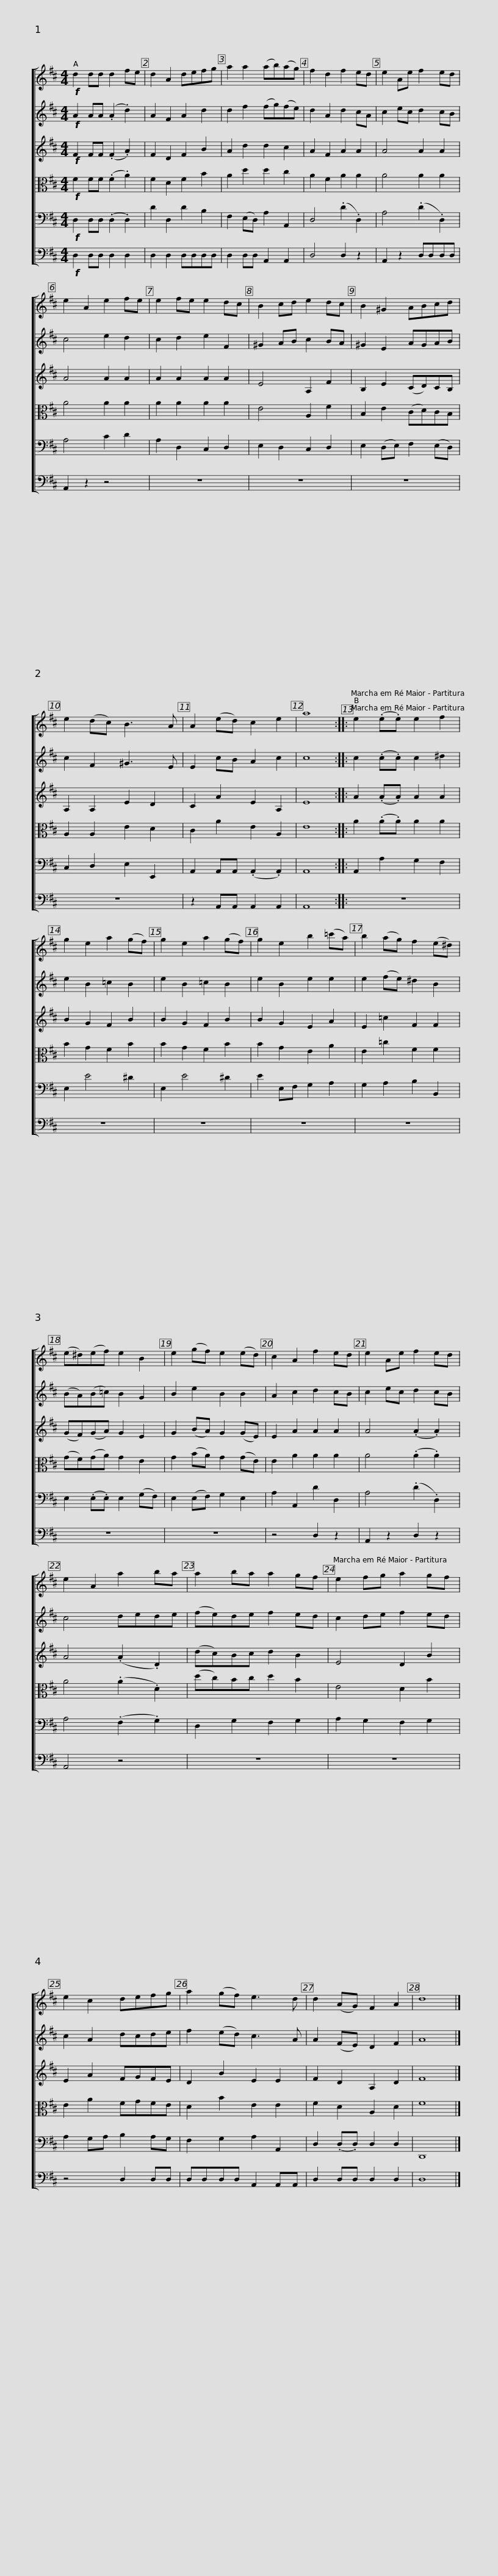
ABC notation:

X:1
%%score [ 1 2 3 4 5 6 ]
L:1/8
M:4/4
I:linebreak $
K:D
V:1 treble
V:2 treble
V:3 treble
V:4 alto
V:5 bass
V:6 bass
V:1
!f! d2 dd d2 fe | d2 A2 defg | a2 a2 (ab)(ag) | f2 d2 f2 ed | e2 Ae f2 ed | %5
 e2 A2 e2 fe |$ e2 fe e2 dc | B2 cd e2 dc | B2 ^G2 ABcd | e2 (dc) B3 A | %10
 A2 (ed) c2 e2 | a8 ::$ e2 (.e.e) e2 f2 | g2 e2 a2 (gf) | g2 e2 a2 (gf) | %15
 g2 e2 b2 (=c'a) | b2 (ag) f2 (e^d) | (e^d)(ef) e2 B2 |$ e2 (gf) e2 (ed) | c2 A2 f2 ed | %20
 e2 Ae f2 ed | e2 A2 a2 ba | a2 ba a2 gf |$ e2 fg a2 gf | e2 c2 defg | %25
 a2 (gf) e3 d | d2 (AG) F2 A2 | d8 |] %28
V:2
!f! A2 AA (.A2 .d2) | A2 F2 A2 d2 | d2 f2 (fg)(fe) | d2 A2 d2 cA | c2 ec d2 cB | %5
 c4 e2 d2 |$ c2 d2 e2 F2 | ^G2 AB c2 BA | ^G2 E2 AGAB | c2 F2 ^G3 E | %10
 E2 cB A2 c2 | c8 ::$ c2 (.c.c) c2 ^d2 | e2 B2 =c2 B2 | e2 B2 =c2 B2 | %15
 e2 B2 e2 e2 | e2 (fe) ^d2 B2 | (BA)(B=c) B2 G2 |$ B2 e2 B2 B2 | A2 c2 d2 cB | %20
 c2 ec d2 cB | c4 dede | (fe)de f2 ed |$ c2 de f2 ed | c2 A2 dcde | %25
 f2 (ed) c3 A | A2 (FE) D2 F2 | A8 |] %28
V:3
!f! F2 FF (.F2 .A2) | F2 D2 F2 B2 | A2 d2 d2 c2 | A2 F2 A2 A2 | A4 A2 A2 | %5
 A4 A2 A2 |$ A2 A2 A2 A2 | E4 A,2 F2 | B,2 E2 (CD)CB, | A,2 A,2 E2 D2 | %10
 C2 A2 E2 A,2 | E8 ::$ A2 (.A.A) A2 A2 | B2 G2 F2 B2 | B2 G2 F2 B2 | %15
 B2 G2 E2 A2 | E2 =c2 F2 F2 | (GF)(GA) G2 E2 |$ G2 (BA) G2 (GE) | E2 A2 A2 A2 | %20
 A4 (.A2 .A2) | A4 (.A2 .D2) | (dc)Bc d2 B2 |$ E4 D2 B2 | E2 A2 FGFE | %25
 D2 B2 E2 E2 | F2 D2 A,2 D2 | F8 |] %28
V:4
!f! F2 FF (.F2 .A2) | F2 D2 F2 B2 | A2 d2 d2 c2 | A2 F2 A2 A2 | A4 A2 A2 | %5
 A4 A2 A2 |$ A2 A2 A2 A2 | E4 A,2 F2 | B,2 E2 (CD)CB, | A,2 A,2 E2 D2 | %10
 C2 A2 E2 A,2 | E8 ::$ A2 (.A.A) A2 A2 | B2 G2 F2 B2 | B2 G2 F2 B2 | %15
 B2 G2 E2 A2 | E2 =c2 F2 F2 | (GF)(GA) G2 E2 |$ G2 (BA) G2 (GE) | E2 A2 A2 A2 | %20
 A4 (.A2 .A2) | A4 (.A2 .D2) | (dc)Bc d2 B2 |$ E4 D2 B2 | E2 A2 FGFE | %25
 D2 B2 E2 E2 | F2 D2 A,2 D2 | F8 |] %28
V:5
!f! D,2 D,D, (.D,2 .D,2) | D2 D,2 D2 B,2 | F,2 (E,D,) A,2 A,,2 | D,4 (.D2 .D,2) | A,4 (.D2 .D,2) | %5
 A,4 C2 D2 |$ A,2 D,2 C,2 D,2 | E,2 D,2 C,2 D,2 | E,2 (D,E,) F,2 (E,D,) | C,2 D,2 E,2 E,,2 | %10
 A,,2 A,,A,, (.A,,2 .A,,2) | A,,8 ::$ A,,2 A,2 G,2 F,2 | E,2 E4 ^D2 | E,2 E4 ^D2 | %15
 E2 E,F, G,2 A,2 | G,2 A,2 B,2 B,,2 | E,2 (.E,.E,) E,2 (G,F,) |$ E,2 (E,F,) G,2 E,2 | A,2 A,,2 D2 D,2 | %20
 A,4 (.D2 .D,2) | A,4 (.F,2 .G,2) | D,2 G,2 F,2 G,2 |$ A,2 G,2 F,2 G,2 | A,2 G,A, B,2 A,G, | %25
 F,2 G,2 A,2 A,,2 | D,2 (.D,.D,) D,2 D,2 | D,,8 |] %28
V:6
!f! D,2 D,D, D,2 D,2 | D,2 D,2 D,D,D,D, | D,2 D,D, A,,2 A,,2 | D,4 D,2 z2 | A,,2 z2 D,D,D,D, | %5
 A,,2 z2 z4 |$ z8 | z8 | z8 | z8 | %10
 z2 A,,A,, A,,2 A,,2 | A,,8 ::$ z8 | z8 | z8 | %15
 z8 | z8 | z8 |$ z8 | z4 D,2 z2 | %20
 A,,2 z2 D,2 z2 | A,,4 z4 | z8 |$ z8 | z4 D,2 D,D, | %25
 D,D,D,D, A,,2 A,,A,, | D,2 D,D, D,2 D,2 | D,8 |] %28
